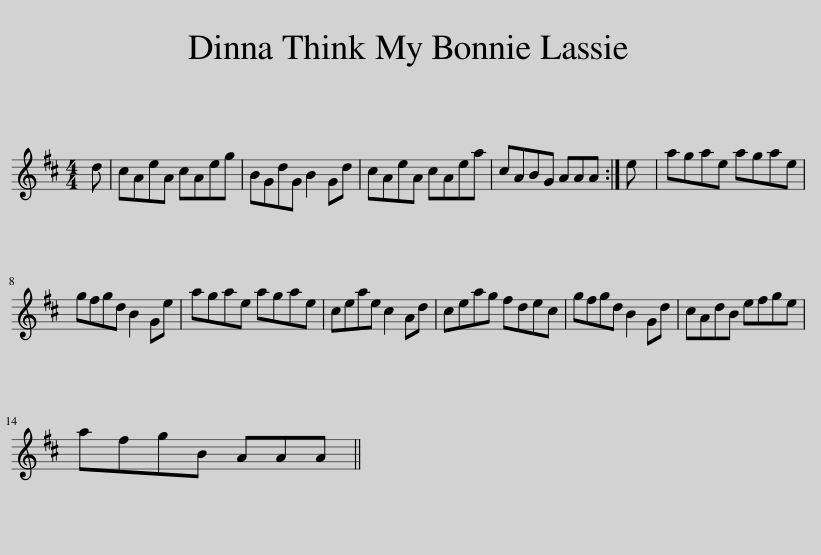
X:1
L:1/8
M:4/4
I:linebreak $
K:D
V:1 treble
V:1
 d | cAeA cAeg | BGdG B2 Gd | cAeA cAea | cABG AAA :| %5
 e | agae agae |$ gfgd B2 Ge | agae agae | ceae c2 Ad | %10
 ceag fdec | gfgd B2 Gd | cAdB efge |$ afgB AAA || %14
